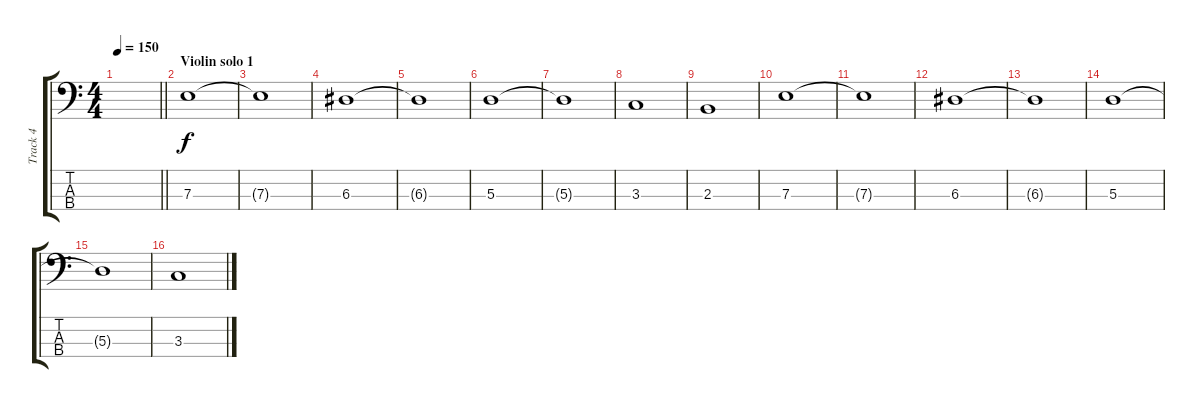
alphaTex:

\track ("Track 4" "Track 4") {instrument electricbassfinger}
\staff {score tabs}
\tuning (G2 D2 A1 E1) {hide}
\ts (4 4)
\tempo 150
\clef f4
\barLineRight lightlight
\ks c
|
\section ("" "Violin solo 1")
7.3.1 |
7.3{t}.1 |
6.3.1 |
6.3{t}.1 |
5.3.1 |
5.3{t}.1 |
3.3.1 |
2.3.1 |
7.3.1 |
7.3{t}.1 |
6.3.1 |
6.3{t}.1 |
5.3.1 |
5.3{t}.1 |
3.3.1
